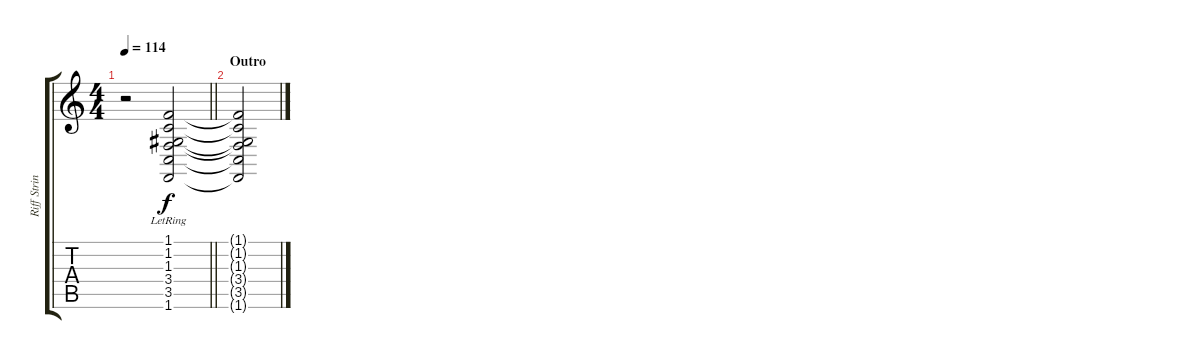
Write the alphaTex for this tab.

\track ("Riff String 2" "Riff Strin") {instrument stringensemble1}
\staff {score tabs}
\tuning (E4 B3 G3 D3 A2 E2) {hide}
\ts (4 4)
\tempo 114
\clef g2
\barLineRight lightlight
\ks c
r.2{dy f volume 0} (1.1 1.2 1.3 3.4{lr} 3.5{lr} 1.6{lr}).2{volume 10} |
\section ("" "Outro")
(1.1{t} 1.2{t} 1.3{t} 3.4{t} 3.5{t} 1.6{t}).2{volume 5}
